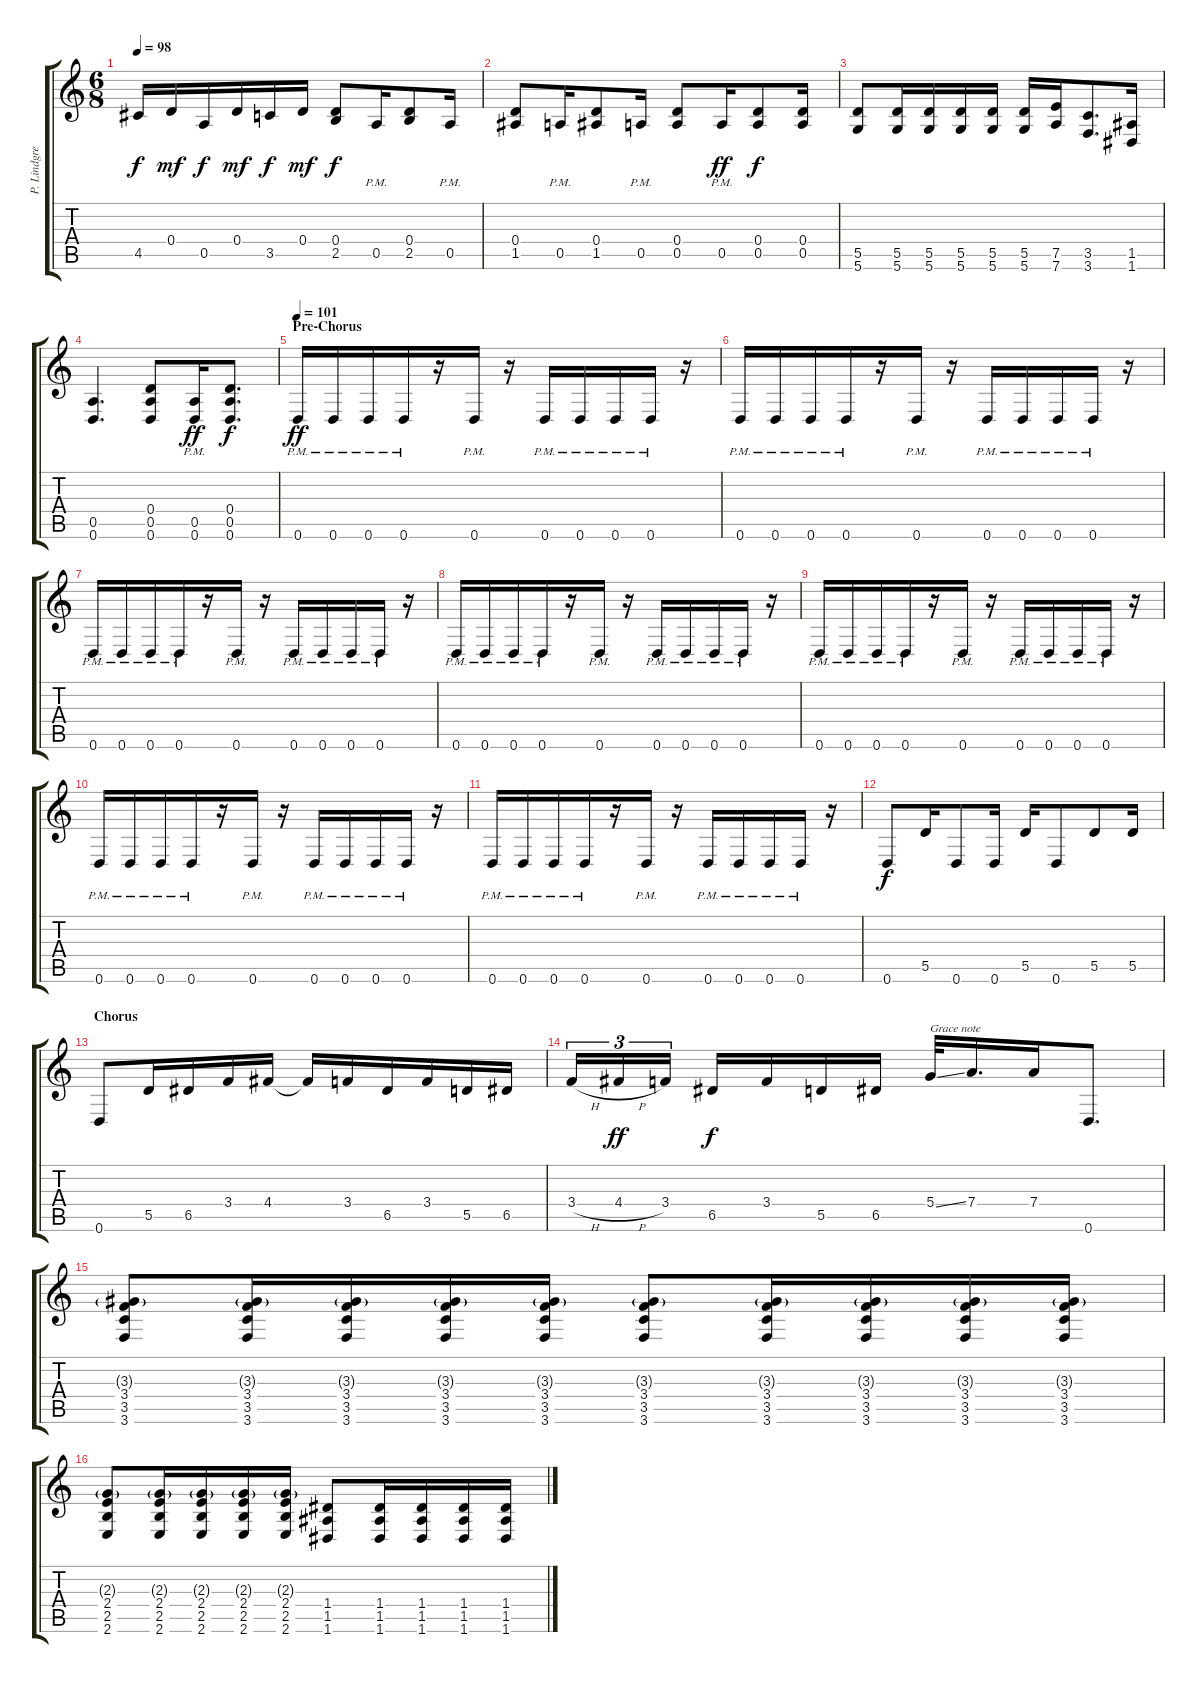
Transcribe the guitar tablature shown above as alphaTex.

\track ("P. Lindgren" "P. Lindgre") {instrument distortionguitar}
\staff {score tabs}
\tuning (E4 A3 F3 D3 A2 D2) {hide}
\ts (6 8)
\tempo 98
\clef g2
\ks c
4.5.16{dy f} 0.4.16{dy mf} 0.5.16{dy f} 0.4.16{dy mf} 3.5.16{dy f} 0.4.16{dy mf} (0.4 2.5).8{dy f} 0.5{pm}.16 (0.4 2.5).8 0.5{pm}.16 |
(0.4 1.5).8 0.5{pm}.16 (0.4 1.5).8 0.5{pm}.16 (0.4 0.5).8 0.5{pm}.16{dy ff} (0.4 0.5).8{dy f} (0.4 0.5).16 |
(5.5 5.6).8 (5.5 5.6).16 (5.5 5.6).16 (5.5 5.6).16 (5.5 5.6).16 (5.5 5.6).16 (7.5 7.6).16 (3.5 3.6).8{d} (1.5 1.6).16 |
(0.5 0.6).4{d} (0.4 0.5 0.6).8 (0.5 0.6{pm}).16{dy ff} (0.4 0.5 0.6).8{d dy f} |
\section ("" "Pre-Chorus")
\tempo 101
0.6{pm}.16{dy ff} 0.6{pm}.16 0.6{pm}.16 0.6{pm}.16 r.16 0.6{pm}.16 r.16 0.6{pm}.16 0.6{pm}.16 0.6{pm}.16 0.6{pm}.16 r.16 |
0.6{pm}.16 0.6{pm}.16 0.6{pm}.16 0.6{pm}.16 r.16 0.6{pm}.16 r.16 0.6{pm}.16 0.6{pm}.16 0.6{pm}.16 0.6{pm}.16 r.16 |
0.6{pm}.16 0.6{pm}.16 0.6{pm}.16 0.6{pm}.16 r.16 0.6{pm}.16 r.16 0.6{pm}.16 0.6{pm}.16 0.6{pm}.16 0.6{pm}.16 r.16 |
0.6{pm}.16 0.6{pm}.16 0.6{pm}.16 0.6{pm}.16 r.16 0.6{pm}.16 r.16 0.6{pm}.16 0.6{pm}.16 0.6{pm}.16 0.6{pm}.16 r.16 |
0.6{pm}.16 0.6{pm}.16 0.6{pm}.16 0.6{pm}.16 r.16 0.6{pm}.16 r.16 0.6{pm}.16 0.6{pm}.16 0.6{pm}.16 0.6{pm}.16 r.16 |
0.6{pm}.16 0.6{pm}.16 0.6{pm}.16 0.6{pm}.16 r.16 0.6{pm}.16 r.16 0.6{pm}.16 0.6{pm}.16 0.6{pm}.16 0.6{pm}.16 r.16 |
0.6{pm}.16 0.6{pm}.16 0.6{pm}.16 0.6{pm}.16 r.16 0.6{pm}.16 r.16 0.6{pm}.16 0.6{pm}.16 0.6{pm}.16 0.6{pm}.16 r.16 |
0.6.8{dy f} 5.5.16 0.6.8 0.6.16 5.5.16 0.6.8 5.5.8 5.5.16 |
\section ("" "Chorus")
0.6.8 5.5.16 6.5.16 3.4.16 4.4.16 4.4{t}.16 3.4.16 6.5.16 3.4.16 5.5.16 6.5.16 |
3.4{h}.16{tu (3 2)} 4.4{h}.16{tu (3 2) dy ff} 3.4.16{tu (3 2)} 6.5.16{dy f} 3.4.16 5.5.16 6.5.16 5.4{ss}.32{txt "Grace note"} 7.4.16{d} 7.4.16 0.6.8{d} |
(3.3{g} 3.4 3.5 3.6).8 (3.3{g} 3.4 3.5 3.6).16 (3.3{g} 3.4 3.5 3.6).16 (3.3{g} 3.4 3.5 3.6).16 (3.3{g} 3.4 3.5 3.6).16 (3.3{g} 3.4 3.5 3.6).8 (3.3{g} 3.4 3.5 3.6).16 (3.3{g} 3.4 3.5 3.6).16 (3.3{g} 3.4 3.5 3.6).16 (3.3{g} 3.4 3.5 3.6).16 |
(2.3{g} 2.4 2.5 2.6).8 (2.3{g} 2.4 2.5 2.6).16 (2.3{g} 2.4 2.5 2.6).16 (2.3{g} 2.4 2.5 2.6).16 (2.3{g} 2.4 2.5 2.6).16 (1.4 1.5 1.6).8 (1.4 1.5 1.6).16 (1.4 1.5 1.6).16 (1.4 1.5 1.6).16 (1.4 1.5 1.6).16
